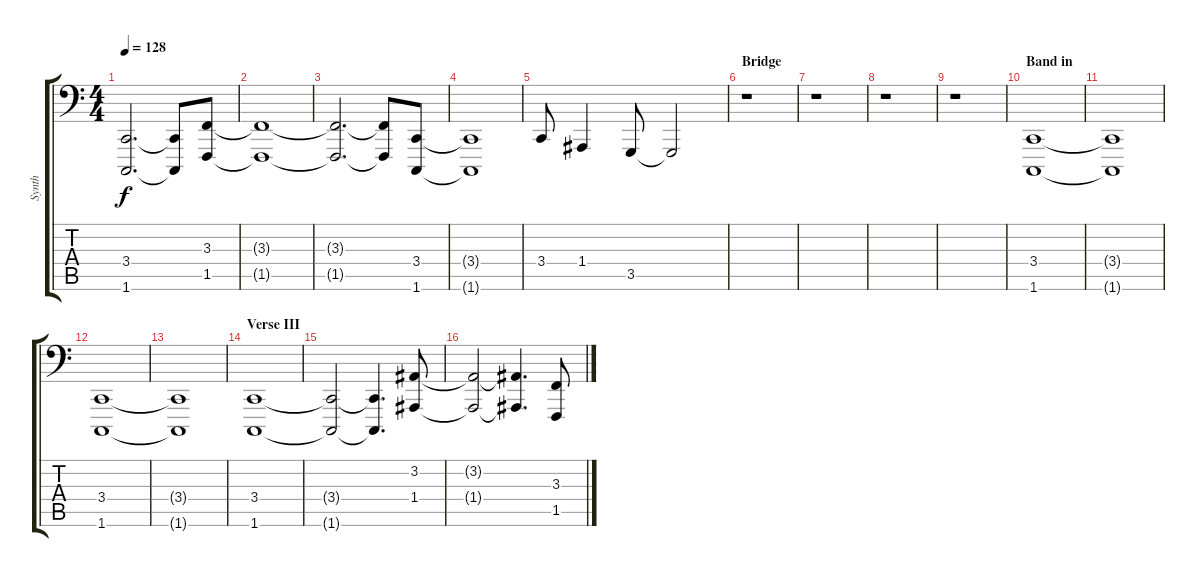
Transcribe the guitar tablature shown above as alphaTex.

\track ("Synth" "Synth") {instrument lead2sawtooth}
\staff {score tabs}
\tuning (C3 G2 D2 A1 E1 B0) {hide}
\ts (4 4)
\tempo 128
\clef f4
\ks c
(3.4{t} 1.6{t}).2{d dy f} (3.4{t} 1.6{t}).8 (3.3 1.5).8 |
(3.3{t} 1.5{t}).1 |
(3.3{t} 1.5{t}).2{d} (3.3{t} 1.5{t}).8 (3.4 1.6).8 |
(3.4{t} 1.6{t}).1 |
3.4.8 1.4.4 3.5.8 3.5{t}.2 |
\section ("" "Bridge")
r.1 |
r.1 |
r.1 |
r.1 |
\section ("" "Band in")
(3.4 1.6).1 |
(3.4{t} 1.6{t}).1 |
(3.4 1.6).1 |
(3.4{t} 1.6{t}).1 |
\section ("" "Verse III")
(3.4 1.6).1 |
(3.4{t} 1.6{t}).2 (3.4{t} 1.6{t}).4{d} (3.2 1.4).8 |
(3.2{t} 1.4{t}).2 (3.2{t} 1.4{t}).4{d} (3.3 1.5).8
